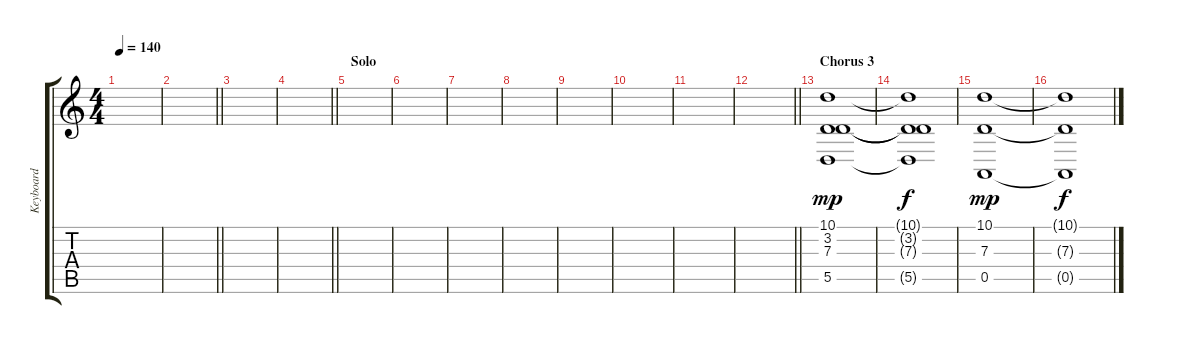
\track ("Keyboard" "Keyboard") {instrument choiraahs}
\staff {score tabs}
\tuning (E4 B3 G3 D3 A2 E2) {hide}
\ts (4 4)
\tempo 140
\clef g2
\ks c
|
\barLineRight lightlight
|
|
\barLineRight lightlight
|
\section ("" "Solo")
|
|
|
|
|
|
|
\barLineRight lightlight
|
\section ("" "Chorus 3")
(10.1 3.2 7.3 5.5).1{dy mp volume 13} |
(10.1{t} 3.2{t} 7.3{t} 5.5{t}).1{dy f} |
(10.1 7.3 0.5).1{dy mp} |
(10.1{t} 7.3{t} 0.5{t}).1{dy f}
